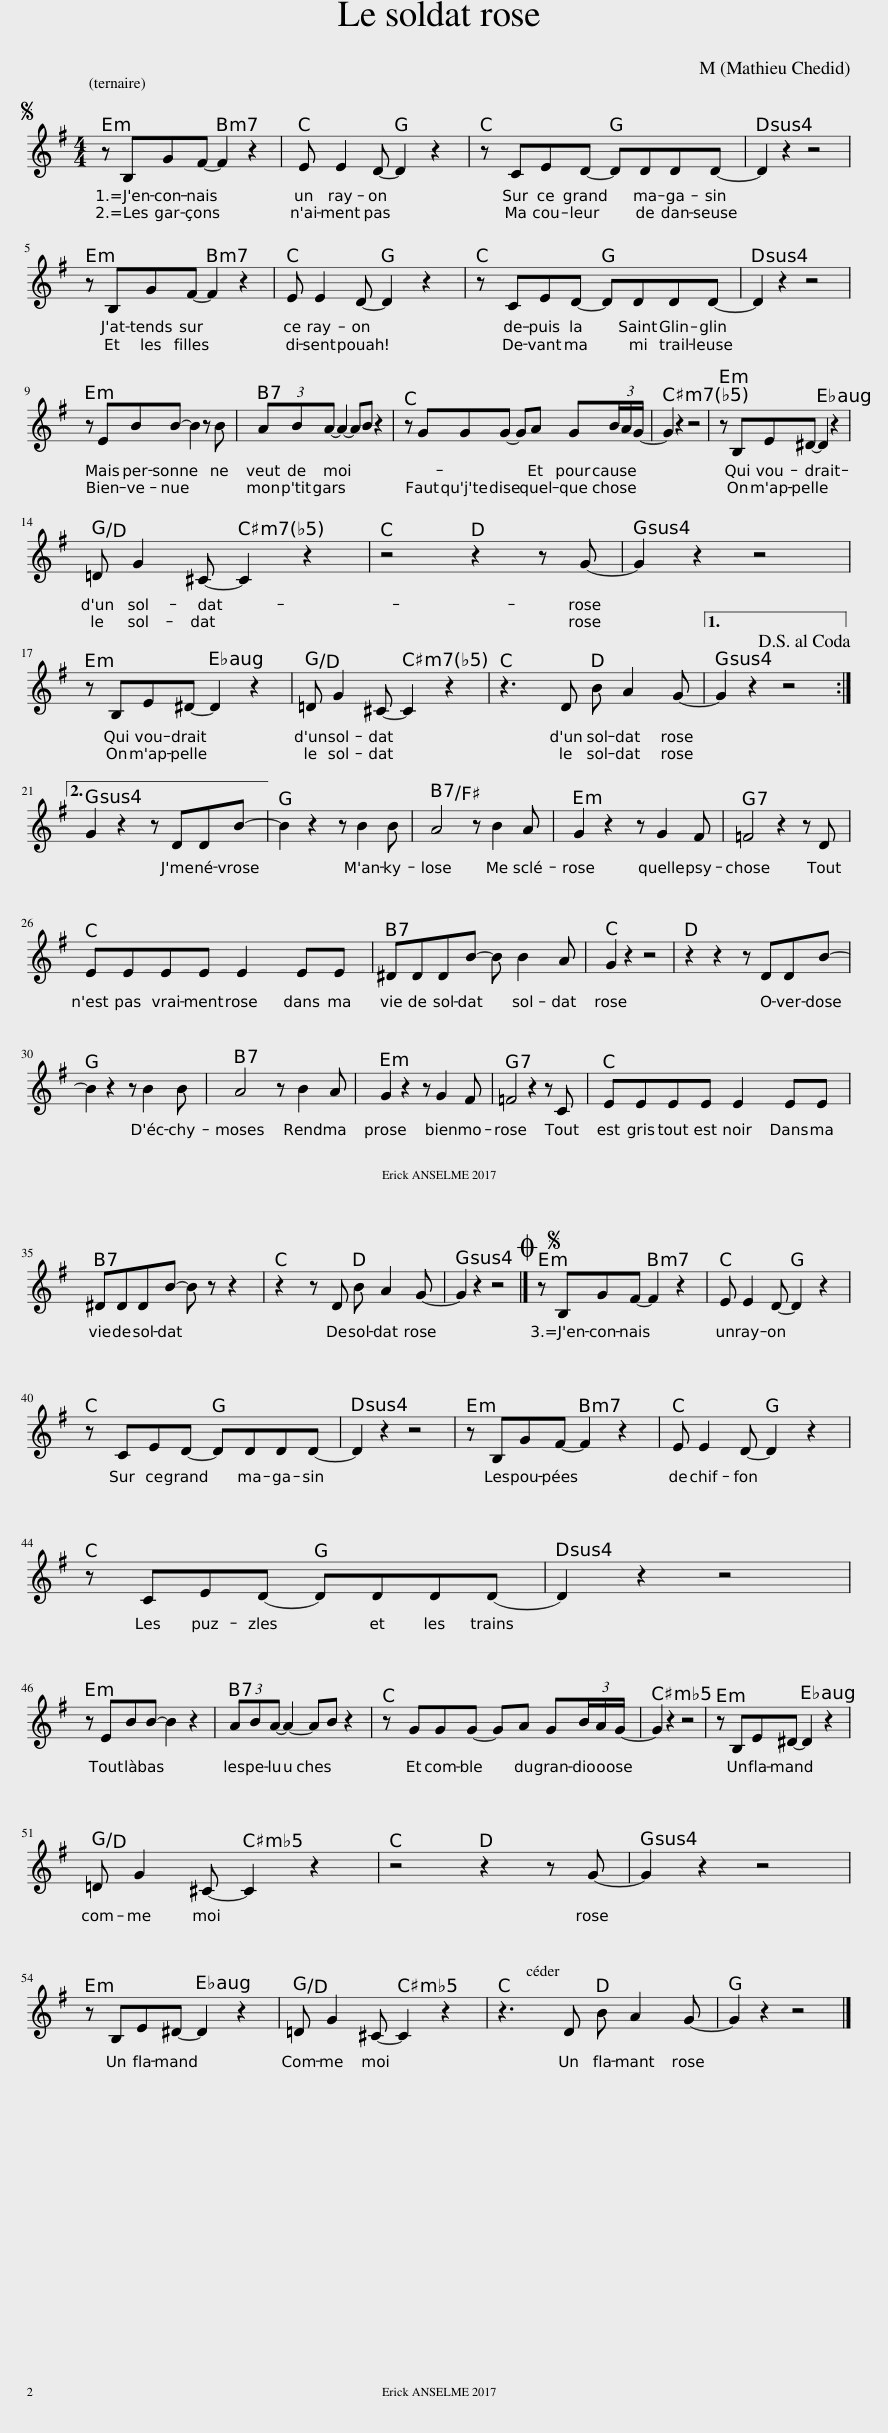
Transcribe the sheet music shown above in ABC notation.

X:1
L:1/8
M:4/4
I:linebreak $
K:G
V:1 treble
V:1
S z B,GF- F2 z2 | E E2 D- D2 z2 | z CED- DDDD- | D2 z2 z4 |$ z B,GF- F2 z2 | %5
 E E2 D- D2 z2 | z CED- DDDD- | D2 z2 z4 |$ z EBB- B2 z B | (3ABA- A2- AB z2 | %10
 z GGG- GA G(3B/A/G/- | G2 z2 z4 | z B,E^D- D2 z2 |$ =D G2 ^C- C2 z2 | z4 z2 z G- | %15
 G2 z2 z4 |$ z B,E^D- D2 z2 | =D G2 ^C- C2 z2 | z3 D B A2 G- |1 G2 z2 z4!D.S.! :|2$ %20
 G2 z2 z DDB- || B2 z2 z B2 B | A4 z B2 A | G2 z2 z G2 F | =F4 z2 z D |$ %25
 EEEE E2 EE | ^DDDB- B B2 A | G2 z2 z4 | z2 z2 z DDB- |$ B2 z2 z B2 B | %30
 A4 z B2 A | G2 z2 z G2 F | =F4 z2 z C | EEEE E2 EE |$ ^DDDB- B z z2 | %35
 z2 z D B A2 G- |S G2 z2 z4 |]O z B,GF- F2 z2 | E E2 D- D2 z2 |$ z CED- DDDD- | %40
 D2 z2 z4 | z B,GF- F2 z2 | E E2 D- D2 z2 |$ z CED- DDDD- | D2 z2 z4 |$ %45
 z EBB- B2 z2 | (3ABA- A2- AB z2 | z GGG- GA G(3B/A/G/- | G2 z2 z4 | z B,E^D- D2 z2 |$ %50
 =D G2 ^C- C2 z2 | z4 z2 z G- | G2 z2 z4 |$ z B,E^D- D2 z2 | =D G2 ^C- C2 z2 | %55
 z3 D B A2 G- | G2 z2 z4 |] %57
